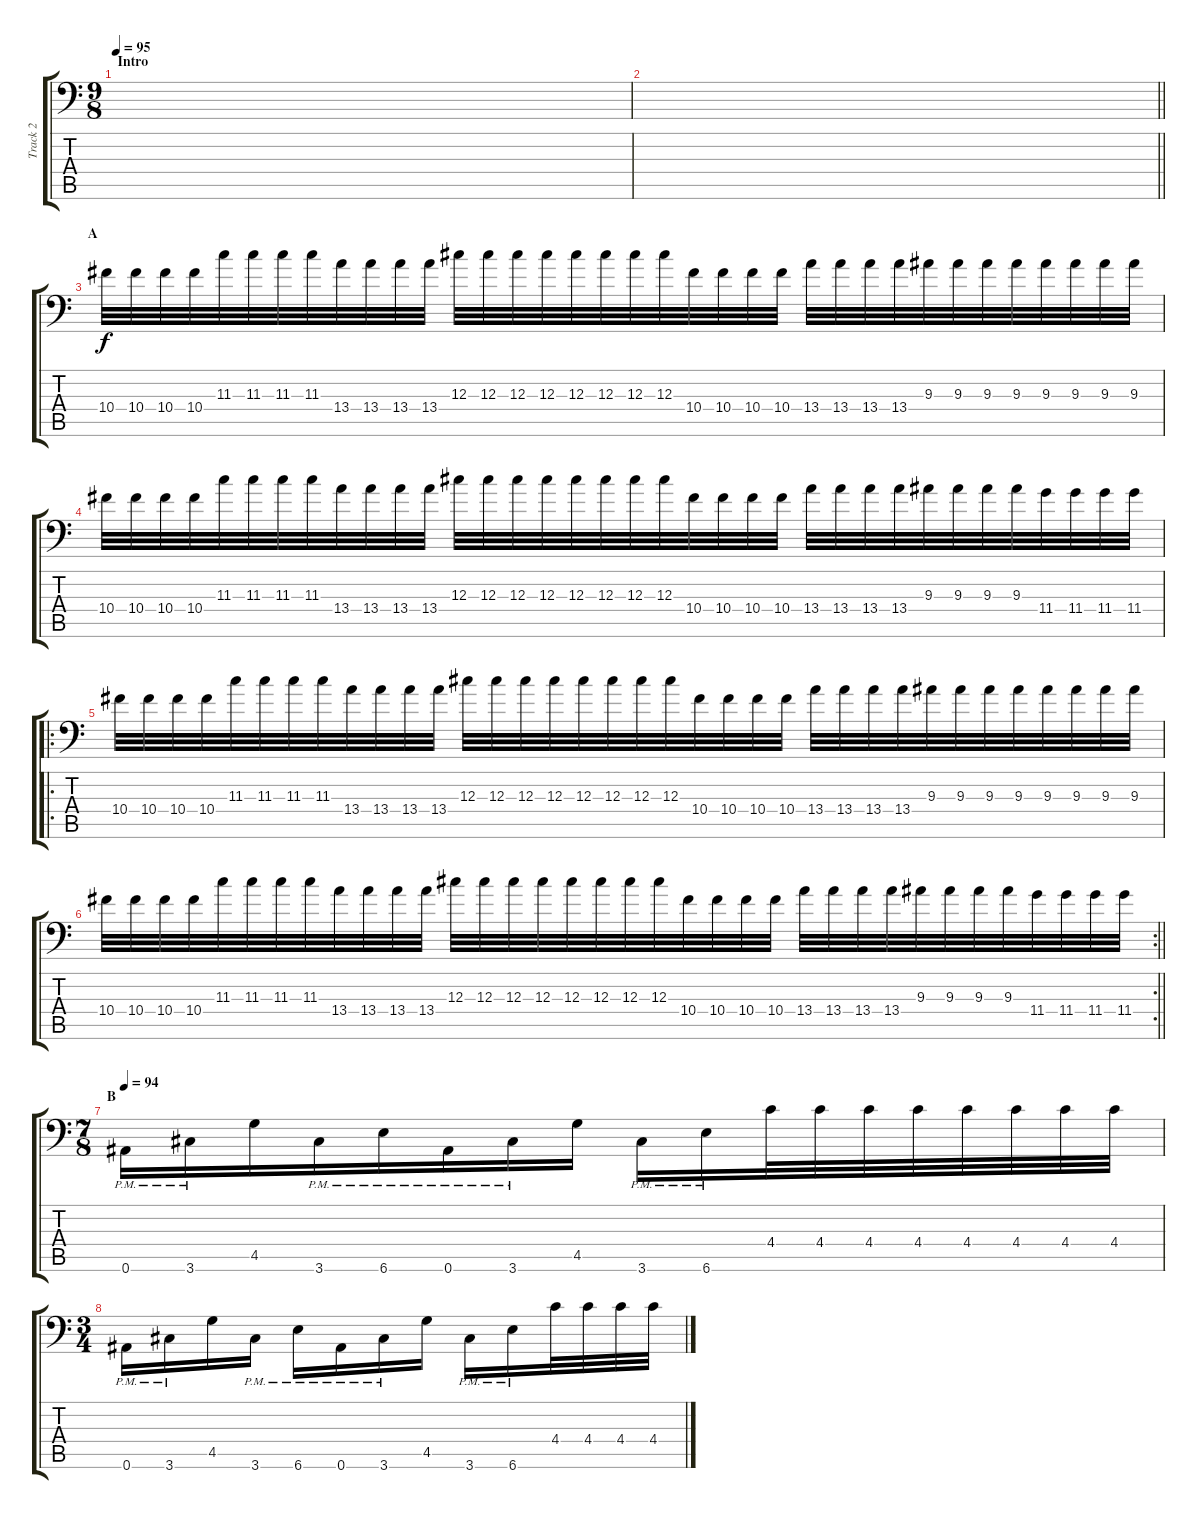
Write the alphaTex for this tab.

\track ("Track 2" "Track 2") {instrument distortionguitar}
\staff {score tabs}
\tuning (Bb3 F3 Db3 Ab2 Eb2 Bb1) {hide}
\ts (9 8)
\section ("" "Intro")
\tempo 95
\clef f4
\ks c
|
\barLineRight lightlight
|
\section ("" "A")
10.4.32 10.4.32 10.4.32 10.4.32 11.3.32 11.3.32 11.3.32 11.3.32 13.4.32 13.4.32 13.4.32 13.4.32 12.3.32 12.3.32 12.3.32 12.3.32 12.3.32 12.3.32 12.3.32 12.3.32 10.4.32 10.4.32 10.4.32 10.4.32 13.4.32 13.4.32 13.4.32 13.4.32 9.3.32 9.3.32 9.3.32 9.3.32 9.3.32 9.3.32 9.3.32 9.3.32 |
10.4.32 10.4.32 10.4.32 10.4.32 11.3.32 11.3.32 11.3.32 11.3.32 13.4.32 13.4.32 13.4.32 13.4.32 12.3.32 12.3.32 12.3.32 12.3.32 12.3.32 12.3.32 12.3.32 12.3.32 10.4.32 10.4.32 10.4.32 10.4.32 13.4.32 13.4.32 13.4.32 13.4.32 9.3.32 9.3.32 9.3.32 9.3.32 11.4.32 11.4.32 11.4.32 11.4.32 |
\ro
10.4.32 10.4.32 10.4.32 10.4.32 11.3.32 11.3.32 11.3.32 11.3.32 13.4.32 13.4.32 13.4.32 13.4.32 12.3.32 12.3.32 12.3.32 12.3.32 12.3.32 12.3.32 12.3.32 12.3.32 10.4.32 10.4.32 10.4.32 10.4.32 13.4.32 13.4.32 13.4.32 13.4.32 9.3.32 9.3.32 9.3.32 9.3.32 9.3.32 9.3.32 9.3.32 9.3.32 |
\rc 2
\barLineRight lightlight
10.4.32 10.4.32 10.4.32 10.4.32 11.3.32 11.3.32 11.3.32 11.3.32 13.4.32 13.4.32 13.4.32 13.4.32 12.3.32 12.3.32 12.3.32 12.3.32 12.3.32 12.3.32 12.3.32 12.3.32 10.4.32 10.4.32 10.4.32 10.4.32 13.4.32 13.4.32 13.4.32 13.4.32 9.3.32 9.3.32 9.3.32 9.3.32 11.4.32 11.4.32 11.4.32 11.4.32 |
\ts (7 8)
\section ("" "B")
\tempo 94
0.6{pm}.16 3.6{pm}.16 4.5.16 3.6{pm}.16 6.6{pm}.16 0.6{pm}.16 3.6{pm}.16 4.5.16 3.6{pm}.16 6.6{pm}.16 4.4.32 4.4.32 4.4.32 4.4.32 4.4.32 4.4.32 4.4.32 4.4.32 |
\ts (3 4)
0.6{pm}.16 3.6{pm}.16 4.5.16 3.6{pm}.16 6.6{pm}.16 0.6{pm}.16 3.6{pm}.16 4.5.16 3.6{pm}.16 6.6{pm}.16 4.4.32 4.4.32 4.4.32 4.4.32
